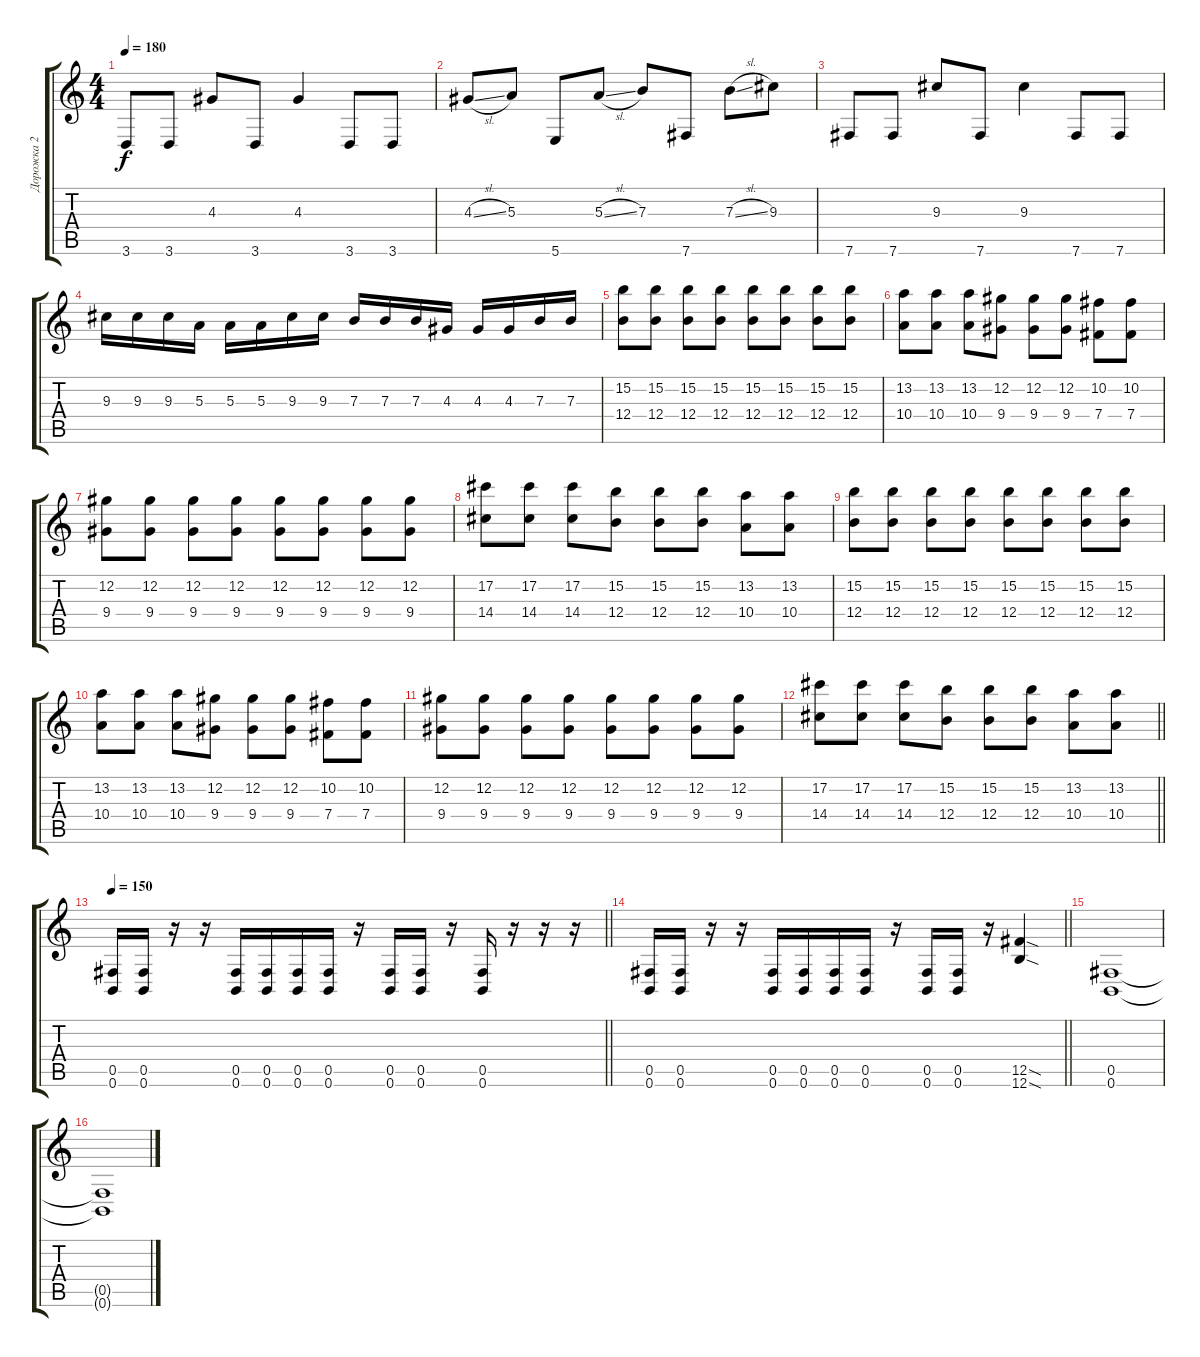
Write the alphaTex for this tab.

\track ("Дорожка 2" "Дорожка 2") {instrument distortionguitar}
\staff {score tabs}
\tuning (Db4 Ab3 E3 B2 Gb2 B1) {hide}
\ts (4 4)
\tempo 180
\clef g2
\ks c
3.6.8{dy f} 3.6.8 4.3.8 3.6.8 4.3.4 3.6.8 3.6.8 |
4.3{sl}.8 5.3.8 5.6.8 5.3{sl}.8 7.3.8 7.6.8 7.3{sl}.8 9.3.8 |
7.6.8 7.6.8 9.3.8 7.6.8 9.3.4 7.6.8 7.6.8 |
9.3.16 9.3.16 9.3.16 5.3.16 5.3.16 5.3.16 9.3.16 9.3.16 7.3.16 7.3.16 7.3.16 4.3.16 4.3.16 4.3.16 7.3.16 7.3.16 |
(15.2 12.4).8{volume 12} (15.2 12.4).8 (15.2 12.4).8 (15.2 12.4).8 (15.2 12.4).8 (15.2 12.4).8 (15.2 12.4).8 (15.2 12.4).8 |
(13.2 10.4).8 (13.2 10.4).8 (13.2 10.4).8 (12.2 9.4).8 (12.2 9.4).8 (12.2 9.4).8 (10.2 7.4).8 (10.2 7.4).8 |
(12.2 9.4).8 (12.2 9.4).8 (12.2 9.4).8 (12.2 9.4).8 (12.2 9.4).8 (12.2 9.4).8 (12.2 9.4).8 (12.2 9.4).8 |
(17.2 14.4).8 (17.2 14.4).8 (17.2 14.4).8 (15.2 12.4).8 (15.2 12.4).8 (15.2 12.4).8 (13.2 10.4).8 (13.2 10.4).8 |
(15.2 12.4).8 (15.2 12.4).8 (15.2 12.4).8 (15.2 12.4).8 (15.2 12.4).8 (15.2 12.4).8 (15.2 12.4).8 (15.2 12.4).8 |
(13.2 10.4).8 (13.2 10.4).8 (13.2 10.4).8 (12.2 9.4).8 (12.2 9.4).8 (12.2 9.4).8 (10.2 7.4).8 (10.2 7.4).8 |
(12.2 9.4).8 (12.2 9.4).8 (12.2 9.4).8 (12.2 9.4).8 (12.2 9.4).8 (12.2 9.4).8 (12.2 9.4).8 (12.2 9.4).8 |
\barLineRight lightlight
(17.2 14.4).8 (17.2 14.4).8 (17.2 14.4).8 (15.2 12.4).8 (15.2 12.4).8 (15.2 12.4).8 (13.2 10.4).8 (13.2 10.4).8 |
\tempo 150
\barLineRight lightlight
(0.5 0.6).16 (0.5 0.6).16 r.16 r.16 (0.5 0.6).16 (0.5 0.6).16 (0.5 0.6).16 (0.5 0.6).16 r.16 (0.5 0.6).16 (0.5 0.6).16 r.16 (0.5 0.6).16 r.16 r.16 r.16 |
\barLineRight lightlight
(0.5 0.6).16 (0.5 0.6).16 r.16 r.16 (0.5 0.6).16 (0.5 0.6).16 (0.5 0.6).16 (0.5 0.6).16 r.16 (0.5 0.6).16 (0.5 0.6).16 r.16 (12.5{sod} 12.6{sod}).4 |
(0.5 0.6).1 |
(0.5{t} 0.6{t}).1
